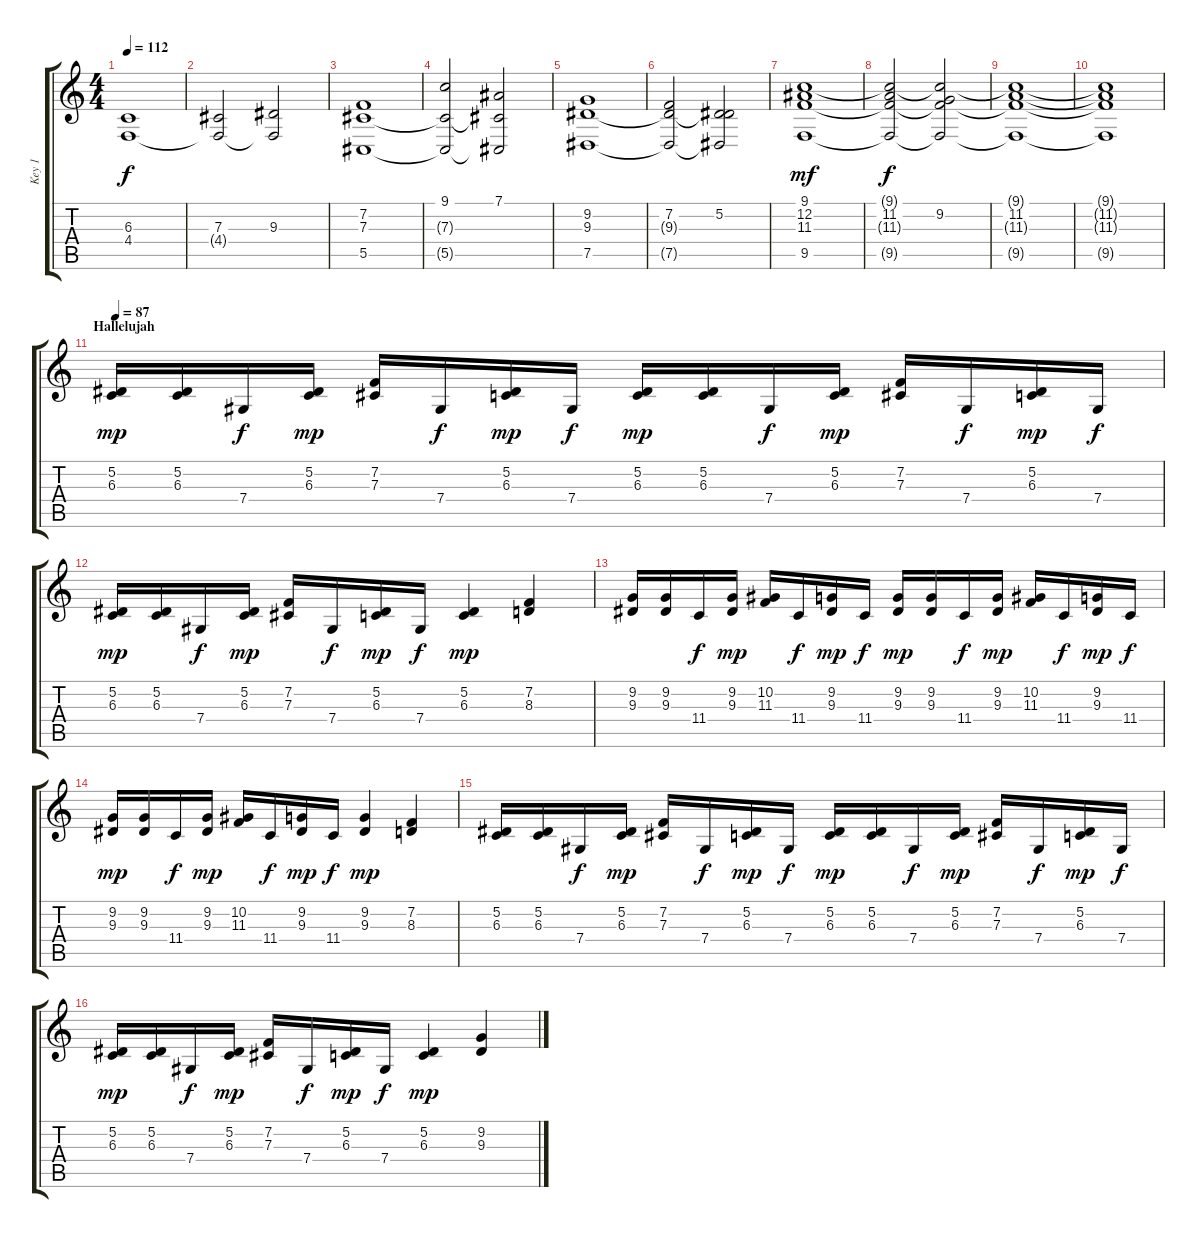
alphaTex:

\track ("Key 1" "Key 1") {instrument synthstrings1}
\staff {score tabs}
\tuning (Eb4 Bb3 Gb3 Db3 Ab2 Eb2) {hide}
\ts (4 4)
\tempo 112
\clef g2
\ks c
(6.3{t} 4.4{t}).1{dy f} |
(7.3 4.4{t}).2 (9.3 4.4{t}).2 |
(7.2 7.3 5.5).1 |
(9.1 7.3{t} 5.5{t}).2 (7.1 7.3{t} 5.5{t}).2 |
(9.2 9.3 7.5).1 |
(7.2 9.3{t} 7.5{t}).2 (5.2 9.3{t} 7.5{t}).2 |
(9.1 12.2 11.3 9.5).1{dy mf} |
(9.1{t} 11.2 11.3{t} 9.5{t}).2{dy f} (9.1{t} 9.2 11.3{t} 9.5{t}).2 |
(9.1{t} 11.2 11.3{t} 9.5{t}).1 |
(9.1{t} 11.2{t} 11.3{t} 9.5{t}).1 |
\section ("" "Hallelujah")
\tempo 87
(5.2 6.3).16{dy mp volume 8} (5.2 6.3).16 7.4.16{dy f} (5.2 6.3).16{dy mp} (7.2 7.3).16 7.4.16{dy f} (5.2 6.3).16{dy mp} 7.4.16{dy f} (5.2 6.3).16{dy mp} (5.2 6.3).16 7.4.16{dy f} (5.2 6.3).16{dy mp} (7.2 7.3).16 7.4.16{dy f} (5.2 6.3).16{dy mp} 7.4.16{dy f} |
(5.2 6.3).16{dy mp} (5.2 6.3).16 7.4.16{dy f} (5.2 6.3).16{dy mp} (7.2 7.3).16 7.4.16{dy f} (5.2 6.3).16{dy mp} 7.4.16{dy f} (5.2 6.3).4{dy mp} (7.2 8.3).4 |
(9.2 9.3).16 (9.2 9.3).16 11.4.16{dy f} (9.2 9.3).16{dy mp} (10.2 11.3).16 11.4.16{dy f} (9.2 9.3).16{dy mp} 11.4.16{dy f} (9.2 9.3).16{dy mp} (9.2 9.3).16 11.4.16{dy f} (9.2 9.3).16{dy mp} (10.2 11.3).16 11.4.16{dy f} (9.2 9.3).16{dy mp} 11.4.16{dy f} |
(9.2 9.3).16{dy mp} (9.2 9.3).16 11.4.16{dy f} (9.2 9.3).16{dy mp} (10.2 11.3).16 11.4.16{dy f} (9.2 9.3).16{dy mp} 11.4.16{dy f} (9.2 9.3).4{dy mp} (7.2 8.3).4 |
(5.2 6.3).16 (5.2 6.3).16 7.4.16{dy f} (5.2 6.3).16{dy mp} (7.2 7.3).16 7.4.16{dy f} (5.2 6.3).16{dy mp} 7.4.16{dy f} (5.2 6.3).16{dy mp} (5.2 6.3).16 7.4.16{dy f} (5.2 6.3).16{dy mp} (7.2 7.3).16 7.4.16{dy f} (5.2 6.3).16{dy mp} 7.4.16{dy f} |
(5.2 6.3).16{dy mp} (5.2 6.3).16 7.4.16{dy f} (5.2 6.3).16{dy mp} (7.2 7.3).16 7.4.16{dy f} (5.2 6.3).16{dy mp} 7.4.16{dy f} (5.2 6.3).4{dy mp} (9.2 9.3).4
